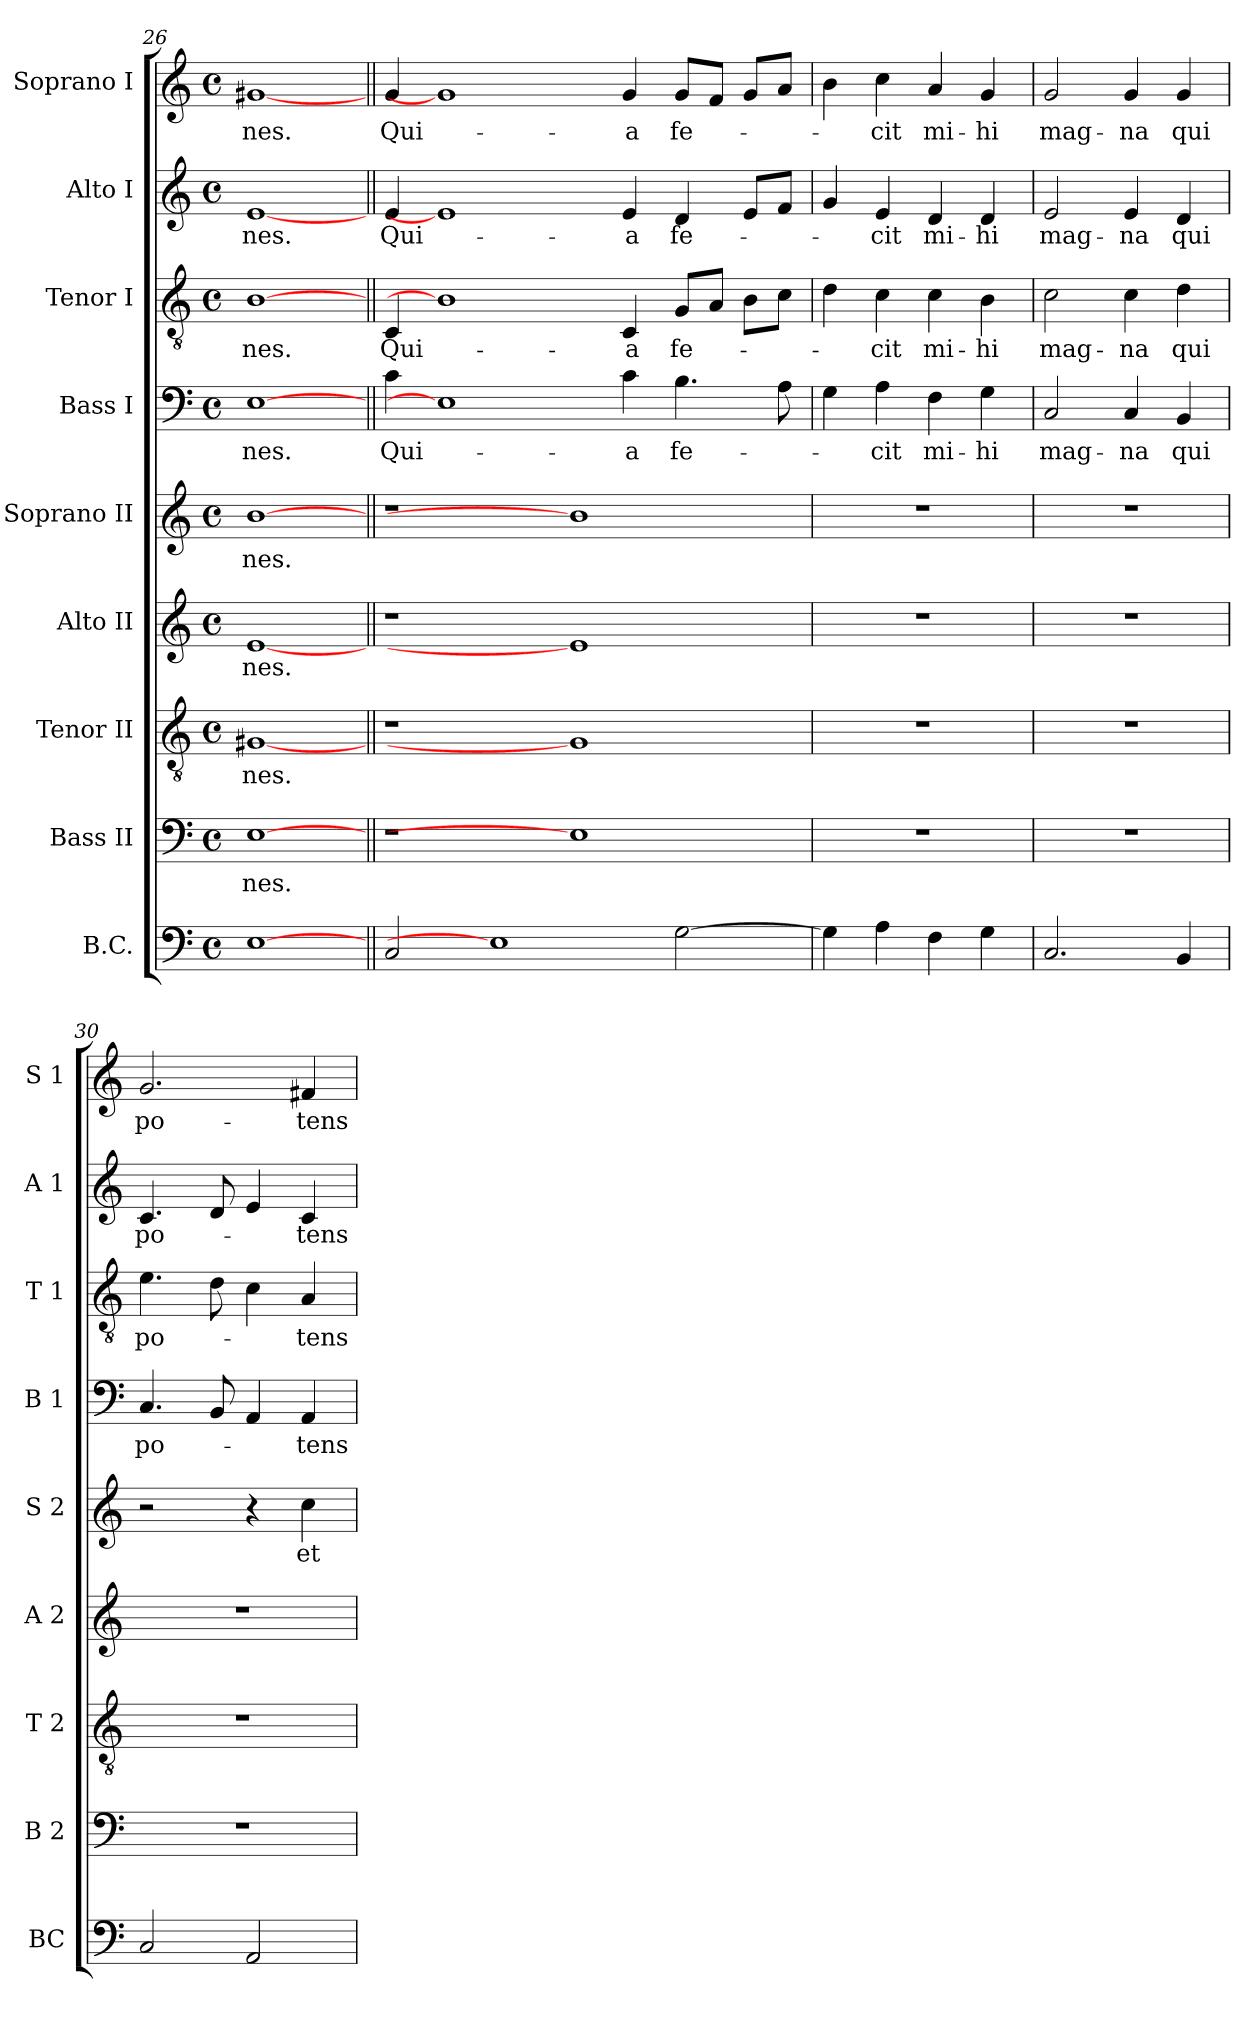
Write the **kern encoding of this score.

**kern	**kern	**text	**kern	**text	**kern	**text	**kern	**text	**kern	**text	**kern	**text	**kern	**text	**kern	**text
*part9	*part8	*part8	*part7	*part7	*part6	*part6	*part5	*part5	*part4	*part4	*part3	*part3	*part2	*part2	*part1	*part1
*staff9	*staff8	*staff8	*staff7	*staff7	*staff6	*staff6	*staff5	*staff5	*staff4	*staff4	*staff3	*staff3	*staff2	*staff2	*staff1	*staff1
*I"B.C.	*I"Bass II	*	*I"Tenor II	*	*I"Alto II	*	*I"Soprano II	*	*I"Bass I	*	*I"Tenor I	*	*I"Alto I	*	*I"Soprano I	*
*I'BC	*I'B 2	*	*I'T 2	*	*I'A 2	*	*I'S 2	*	*I'B 1	*	*I'T 1	*	*I'A 1	*	*I'S 1	*
*clefF4	*clefF4	*	*clefGv2	*	*clefG2	*	*clefG2	*	*clefF4	*	*clefGv2	*	*clefG2	*	*clefG2	*
*k[]	*k[]	*	*k[]	*	*k[]	*	*k[]	*	*k[]	*	*k[]	*	*k[]	*	*k[]	*
*C:	*C:	*	*C:	*	*C:	*	*C:	*	*C:	*	*C:	*	*C:	*	*C:	*
*M4/4	*M4/4	*	*M4/4	*	*M4/4	*	*M4/4	*	*M4/4	*	*M4/4	*	*M4/4	*	*M4/4	*
*met(c)	*met(c)	*	*met(c)	*	*met(c)	*	*met(c)	*	*met(c)	*	*met(c)	*	*met(c)	*	*met(c)	*
=26	=26	=26	=26	=26	=26	=26	=26	=26	=26	=26	=26	=26	=26	=26	=26	=26
!	!	!LO:LY:b	!	!LO:LY:b	!	!LO:LY:b	!	!LO:LY:b	!	!LO:LY:b	!	!LO:LY:b	!	!LO:LY:b	!	!LO:LY:b
[1E	[1E	-nes.	[1G#X	-nes.	[1e	-nes.	[1b	-nes.	[1E	-nes.	[1B	-nes.	[1e	-nes.	[1g#X	-nes.
!!LO:PB:g=z
=27||	=27||	=27||	=27||	=27||	=27||	=27||	=27||	=27||	=27||	=27||	=27||	=27||	=27||	=27||	=27||	=27||
!	!	!	!	!	!	!	!	!	!	!LO:LY:b	!	!LO:LY:b	!	!LO:LY:b	!	!LO:LY:b
2C/	1r	.	1r	.	1r	.	1r	.	4c\	Qui-	4C/	Qui-	4e/	Qui-	4g/	Qui-
.	.	.	.	.	.	.	.	.	1E]	.	1B]	.	1e]	.	1g#]	.
1E]	.	.	.	.	.	.	.	.	.	.	.	.	.	.	.	.
.	1E]	.	1G#]	.	1e]	.	1b]	.	.	.	.	.	.	.	.	.
!	!	!	!	!	!	!	!	!	!	!LO:LY:b	!	!LO:LY:b	!	!LO:LY:b	!	!LO:LY:b
.	.	.	.	.	.	.	.	.	4c\	-a	4C/	-a	4e/	-a	4g/	-a
!	!	!	!	!	!	!	!	!	!	!LO:LY:b	!	!LO:LY:b	!	!LO:LY:b	!	!LO:LY:b
[2G\	.	.	.	.	.	.	.	.	4.B\	fe-	8G/L	fe-	4d/	fe-	8g/L	fe-
.	.	.	.	.	.	.	.	.	.	.	8A/J	.	.	.	8f/J	.
.	.	.	.	.	.	.	.	.	.	.	8B\L	.	8e/L	.	8g/L	.
.	.	.	.	.	.	.	.	.	8A\	.	8c\J	.	8f/J	.	8a/J	.
=28	=28	=28	=28	=28	=28	=28	=28	=28	=28	=28	=28	=28	=28	=28	=28	=28
*^	*	*	*	*	*	*	*	*	*	*	*	*	*	*	*	*
4G\]	2ryy	1r	.	1r	.	1r	.	1r	.	4G\	.	4d\	.	4g/	.	4b\	.
!	!	!	!	!	!	!	!	!	!	!	!LO:LY:b	!	!LO:LY:b	!	!LO:LY:b	!	!LO:LY:b
4A\	.	.	.	.	.	.	.	.	.	4A\	-cit	4c\	-cit	4e/	-cit	4cc\	-cit
!	!	!	!	!	!	!	!	!	!	!	!LO:LY:b	!	!LO:LY:b	!	!LO:LY:b	!	!LO:LY:b
4F\	4ryy	.	.	.	.	.	.	.	.	4F\	mi-	4c\	mi-	4d/	mi-	4a/	mi-
!	!	!	!	!	!	!	!	!	!	!	!LO:LY:b	!	!LO:LY:b	!	!LO:LY:b	!	!LO:LY:b
4G\	4ryy	.	.	.	.	.	.	.	.	4G\	-hi	4B\	-hi	4d/	-hi	4g/	-hi
=29	=29	=29	=29	=29	=29	=29	=29	=29	=29	=29	=29	=29	=29	=29	=29	=29	=29
!	!	!	!	!	!	!	!	!	!	!	!LO:LY:b	!	!LO:LY:b	!	!LO:LY:b	!	!LO:LY:b
*v	*v	*	*	*	*	*	*	*	*	*	*	*	*	*	*	*	*
2.C/	1r	.	1r	.	1r	.	1r	.	2C/	mag-	2c\	mag-	2e/	mag-	2g/	mag-
!	!	!	!	!	!	!	!	!	!	!LO:LY:b	!	!LO:LY:b	!	!LO:LY:b	!	!LO:LY:b
.	.	.	.	.	.	.	.	.	4C/	-na	4c\	-na	4e/	-na	4g/	-na
!	!	!	!	!	!	!	!	!	!	!LO:LY:b	!	!LO:LY:b	!	!LO:LY:b	!	!LO:LY:b
4BB/	.	.	.	.	.	.	.	.	4BB/	qui	4d\	qui	4d/	qui	4g/	qui
=30	=30	=30	=30	=30	=30	=30	=30	=30	=30	=30	=30	=30	=30	=30	=30	=30
*^	*	*	*	*	*	*	*	*	*	*	*	*	*	*	*	*
!	!	!	!	!	!	!	!	!	!	!	!LO:LY:b	!	!LO:LY:b	!	!LO:LY:b	!	!LO:LY:b
2C/	2ryy	1r	.	1r	.	1r	.	2r	.	4.C/	po-	4.e\	po-	4.c/	po-	2.g/	po-
.	.	.	.	.	.	.	.	.	.	8BB/	.	8d\	.	8d/	.	.	.
2AA/	4ryy	.	.	.	.	.	.	4r	.	4AA/	.	4c\	.	4e/	.	.	.
!	!	!	!	!	!	!	!	!	!LO:LY:b	!	!LO:LY:b	!	!LO:LY:b	!	!LO:LY:b	!	!LO:LY:b
.	4ryy	.	.	.	.	.	.	4cc\	et	4AA/	-tens	4A/	-tens	4c/	-tens	4f#X/	-tens
*v	*v	*	*	*	*	*	*	*	*	*	*	*	*	*	*	*	*
=	=	=	=	=	=	=	=	=	=	=	=	=	=	=	=	=
*-	*-	*-	*-	*-	*-	*-	*-	*-	*-	*-	*-	*-	*-	*-	*-	*-
